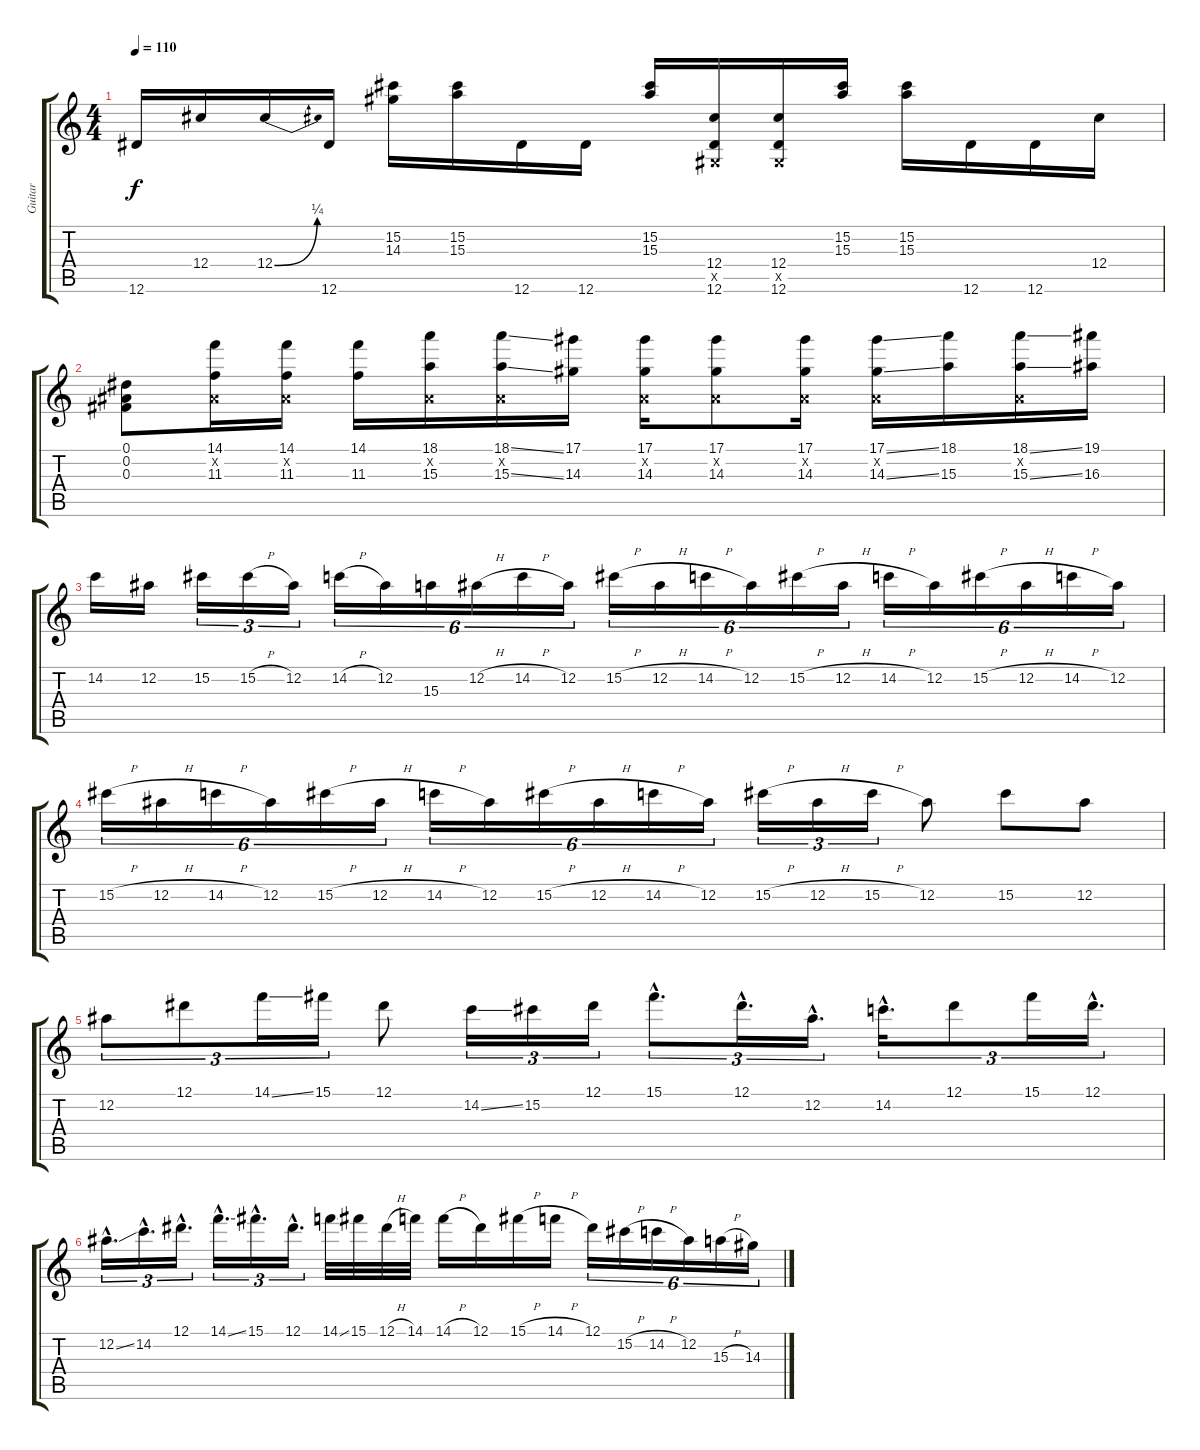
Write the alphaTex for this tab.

\track ("Guitar" "Guitar") {instrument overdrivenguitar}
\staff {score tabs}
\tuning (Eb4 Bb3 Gb3 Db3 Ab2 Eb2) {hide}
\ts (4 4)
\tempo 110
\clef g2
\ks c
12.6.16{dy f} 12.4.16 12.4{be (bend 0 0 60 1)}.16 12.6.16 (15.2 14.3).16 (15.2 15.3).16 12.6.16 12.6.16 (15.2 15.3).16 (12.4 0.5{x} 12.6).16 (12.4 0.5{x} 12.6).16 (15.2 15.3).16 (15.2 15.3).16 12.6.16 12.6.16 12.4.16 |
(0.1 0.2 0.3).8 (14.1 0.2{x} 11.3).16 (14.1 0.2{x} 11.3).16 (14.1 11.3).16 (18.1 0.2{x} 15.3).16 (18.1{ss} 0.2{x} 15.3{ss}).16 (17.1 14.3).16 (17.1 0.2{x} 14.3).16 (17.1 0.2{x} 14.3).8 (17.1 0.2{x} 14.3).16 (17.1{ss} 0.2{x} 14.3{ss}).16 (18.1 15.3).16 (18.1{ss} 0.2{x} 15.3{ss}).16 (19.1 16.3).16 |
14.2.16 12.2.16 15.2.16{tu (3 2)} 15.2{h}.16{tu (3 2)} 12.2.16{tu (3 2)} 14.2{h}.16{tu (6 4)} 12.2.16{tu (6 4)} 15.3.16{tu (6 4)} 12.2{h}.16{tu (6 4)} 14.2{h}.16{tu (6 4)} 12.2.16{tu (6 4)} 15.2{h}.16{tu (6 4)} 12.2{h}.16{tu (6 4)} 14.2{h}.16{tu (6 4)} 12.2.16{tu (6 4)} 15.2{h}.16{tu (6 4)} 12.2{h}.16{tu (6 4)} 14.2{h}.16{tu (6 4)} 12.2.16{tu (6 4)} 15.2{h}.16{tu (6 4)} 12.2{h}.16{tu (6 4)} 14.2{h}.16{tu (6 4)} 12.2.16{tu (6 4)} |
15.2{h}.16{tu (6 4)} 12.2{h}.16{tu (6 4)} 14.2{h}.16{tu (6 4)} 12.2.16{tu (6 4)} 15.2{h}.16{tu (6 4)} 12.2{h}.16{tu (6 4)} 14.2{h}.16{tu (6 4)} 12.2.16{tu (6 4)} 15.2{h}.16{tu (6 4)} 12.2{h}.16{tu (6 4)} 14.2{h}.16{tu (6 4)} 12.2.16{tu (6 4)} 15.2{h}.16{tu (3 2)} 12.2{h}.16{tu (3 2)} 15.2{h}.16{tu (3 2)} 12.2.8 15.2.8 12.2.8 |
12.2.8{tu (3 2)} 12.1.8{tu (3 2)} 14.1{ss}.16{tu (3 2)} 15.1.16{tu (3 2)} 12.1.8 14.2{ss}.16{tu (3 2)} 15.2.16{tu (3 2)} 12.1.16{tu (3 2)} 15.1{hac}.8{d tu (3 2)} 12.1{hac}.16{d tu (3 2)} 12.2{hac}.16{d tu (3 2)} 14.2{hac}.16{d tu (3 2)} 12.1.8{tu (3 2)} 15.1.16{tu (3 2)} 12.1{hac}.16{d tu (3 2)} |
12.2{ss hac}.16{d tu (3 2)} 14.2{hac}.16{d tu (3 2)} 12.1{hac}.16{d tu (3 2)} 14.1{ss hac}.16{d tu (3 2)} 15.1{hac}.16{d tu (3 2)} 12.1{hac}.16{d tu (3 2)} 14.1{ss}.32 15.1.32 12.1{h}.32 14.1.32 14.1{h}.16 12.1.16 15.1{h}.16 14.1{h}.16 12.1.16{tu (6 4)} 15.2{h}.16{tu (6 4)} 14.2{h}.16{tu (6 4)} 12.2.16{tu (6 4)} 15.3{h}.16{tu (6 4)} 14.3{h}.16{tu (6 4)}
